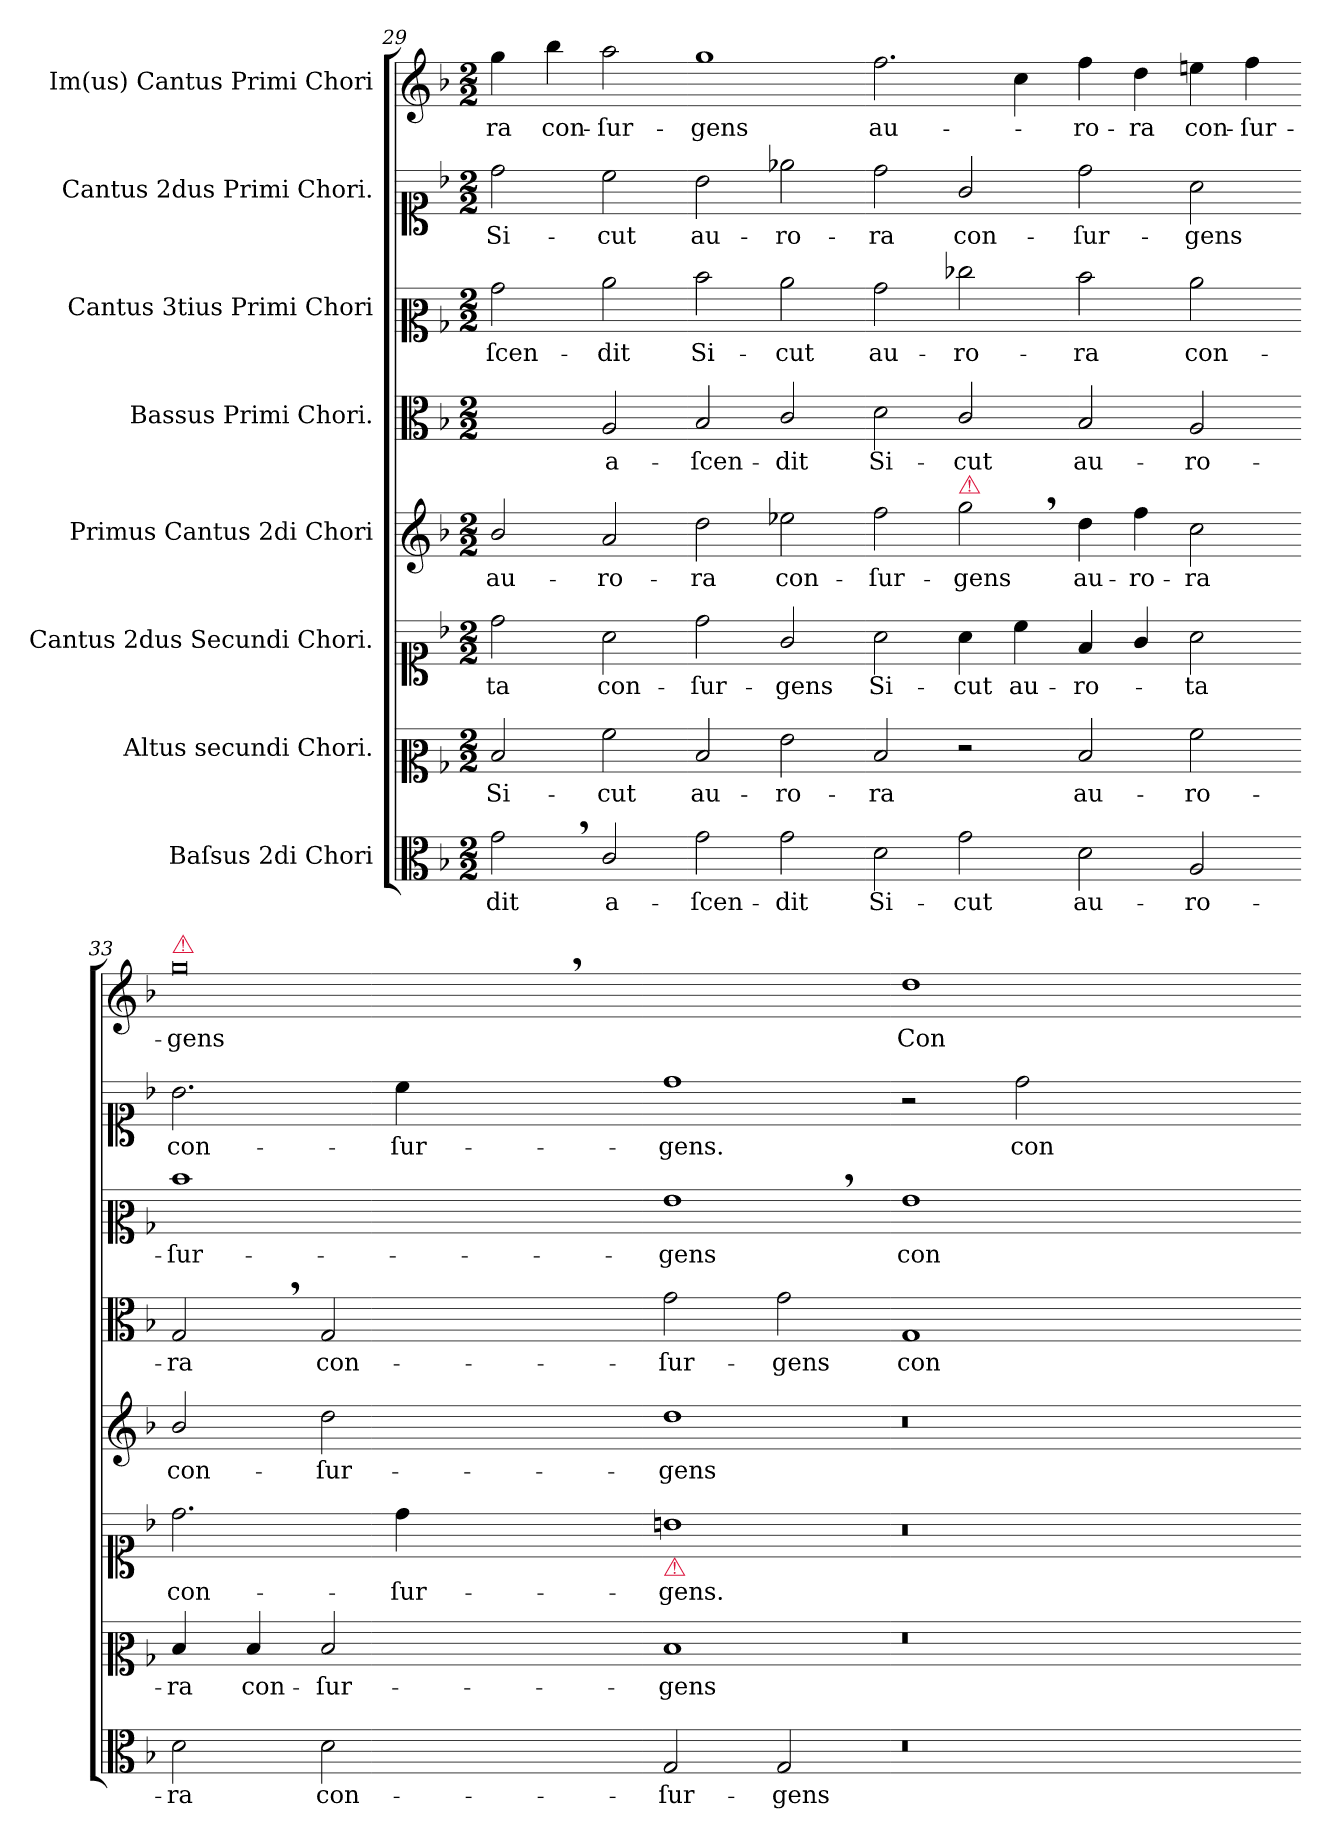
**kern	**text	**kern	**text	**kern	**text	**kern	**text	**kern	**text	**kern	**text	**kern	**text	**kern	**text
*part8	*part8	*part7	*part7	*part6	*part6	*part5	*part5	*part4	*part4	*part3	*part3	*part2	*part2	*part1	*part1
*staff8	*staff8	*staff7	*staff7	*staff6	*staff6	*staff5	*staff5	*staff4	*staff4	*staff3	*staff3	*staff2	*staff2	*staff1	*staff1
*I"Baſsus 2di Chori	*	*I"Altus secundi Chori.	*	*I"Cantus 2dus Secundi Chori.	*	*I"Primus Cantus 2di Chori	*	*I"Bassus Primi Chori.	*	*I"Cantus 3tius Primi Chori	*	*I"Cantus 2dus Primi Chori.	*	*I"Im(us) Cantus Primi Chori	*
*clefC3	*	*clefC2	*	*clefC1	*	*clefG2	*	*clefC3	*	*clefC2	*	*clefC1	*	*clefG2	*
*k[b-]	*	*k[b-]	*	*k[b-]	*	*k[b-]	*	*k[b-]	*	*k[b-]	*	*k[b-]	*	*k[b-]	*
*M2/2	*	*M2/2	*	*M2/2	*	*M2/2	*	*M2/2	*	*M2/2	*	*M2/2	*	*M2/2	*
=29	=29	=29	=29	=29	=29	=29	=29	=29	=29	=29	=29	=29	=29	=29	=29
2g,<\	-dit	2d/	Si-	2dd\	-ta	2b-/	au-	2ryy	.	2b-\	-ſcen-	2dd\	Si-	4gg\	-ra
.	.	.	.	.	.	.	.	.	.	.	.	.	.	4bb-\	con-
2c/	a-	2a\	-cut	2a\	con-	2a/	-ro-	2A/	a-	2cc\	-dit	2cc\	-cut	2aa\	-ſur-
=30-	=30-	=30-	=30-	=30-	=30-	=30-	=30-	=30-	=30-	=30-	=30-	=30-	=30-	=30-	=30-
2g\	-ſcen-	2d/	au-	2dd\	-ſur-	2dd\	-ra	2B-/	-ſcen-	2dd\	Si-	2b-\	au-	1gg	-gens
2g\	-dit	2g\	-ro-	2g/	-gens	2ee-X\	con-	2c/	-dit	2cc\	-cut	2ee-X\	-ro-	.	.
=31-	=31-	=31-	=31-	=31-	=31-	=31-	=31-	=31-	=31-	=31-	=31-	=31-	=31-	=31-	=31-
2d\	Si-	2d/	-ra	2a\	Si-	2ff\	-ſur-	2d\	Si-	2b-\	au-	2dd\	-ra	2.ff\	au-
!	!	!	!	!	!	!LO:TX:a:color=crimson:t=⚠	!	!	!	!	!	!	!	!	!
2g\	-cut	2r	.	4a\	-cut	2gg,<\	-gens	2c/	-cut	2ee-X\	-ro-	2g/	con-	.	.
.	.	.	.	4cc\	au-	.	.	.	.	.	.	.	.	4cc\	.
=32-	=32-	=32-	=32-	=32-	=32-	=32-	=32-	=32-	=32-	=32-	=32-	=32-	=32-	=32-	=32-
2d\	au-	2d/	au-	4f/	-ro-	4dd\	au-	2B-/	au-	2dd\	-ra	2dd\	-ſur-	4ff\	-ro-
.	.	.	.	4g/	.	4ff\	-ro-	.	.	.	.	.	.	4dd\	-ra
2A/	-ro-	2a\	-ro-	2a\	-ta	2cc\	-ra	2A/	-ro-	2cc\	con-	2a\	-gens	4een\	con-
.	.	.	.	.	.	.	.	.	.	.	.	.	.	4ff\	-ſur-
=33-	=33-	=33-	=33-	=33-	=33-	=33-	=33-	=33-	=33-	=33-	=33-	=33-	=33-	=33-	=33-
!	!	!	!	!	!	!	!	!	!	!	!	!	!	!LO:TX:a:color=crimson:t=⚠	!
2d\	-ra	4d/	-ra	2.dd\	con-	2b-/	con-	2G,</	-ra	1dd	-ſur-	2.b-\	con-	0gg,<	-gens
.	.	4d/	con-	.	.	.	.	.	.	.	.	.	.	.	.
2d\	con-	2d/	-ſur-	.	.	2dd\	-ſur-	2G/	con-	.	.	.	.	.	.
.	.	.	.	4dd\	-ſur-	.	.	.	.	.	.	4cc\	-ſur-	.	.
1ryy	.	1ryy	.	1ryy	.	1ryy	.	1ryy	.	1ryy	.	1ryy	.	.	.
=34-	=34-	=34-	=34-	=34-	=34-	=34-	=34-	=34-	=34-	=34-	=34-	=34-	=34-	=34-	=34-
!	!	!	!	!LO:TX:b:color=crimson:t=⚠	!	!	!	!	!	!	!	!	!	!	!
2G/	-ſur-	1d	-gens	1bn	-gens.	1dd	-gens	2g\	-ſur-	1g,<	-gens	1dd	-gens.	1ryy	.
2G/	-gens	.	.	.	.	.	.	2g\	-gens	.	.	.	.	.	.
=35-	=35-	=35-	=35-	=35-	=35-	=35-	=35-	=35-	=35-	=35-	=35-	=35-	=35-	=35-	=35-
0r	.	0r	.	0r	.	0r	.	1G	con-	1g	con-	2r	.	1dd	Con-
.	.	.	.	.	.	.	.	.	.	.	.	2dd\	con-	.	.
.	.	.	.	.	.	.	.	1ryy	.	1ryy	.	1ryy	.	1ryy	.
=-	=-	=-	=-	=-	=-	=-	=-	=-	=-	=-	=-	=-	=-	=-	=-
*-	*-	*-	*-	*-	*-	*-	*-	*-	*-	*-	*-	*-	*-	*-	*-
